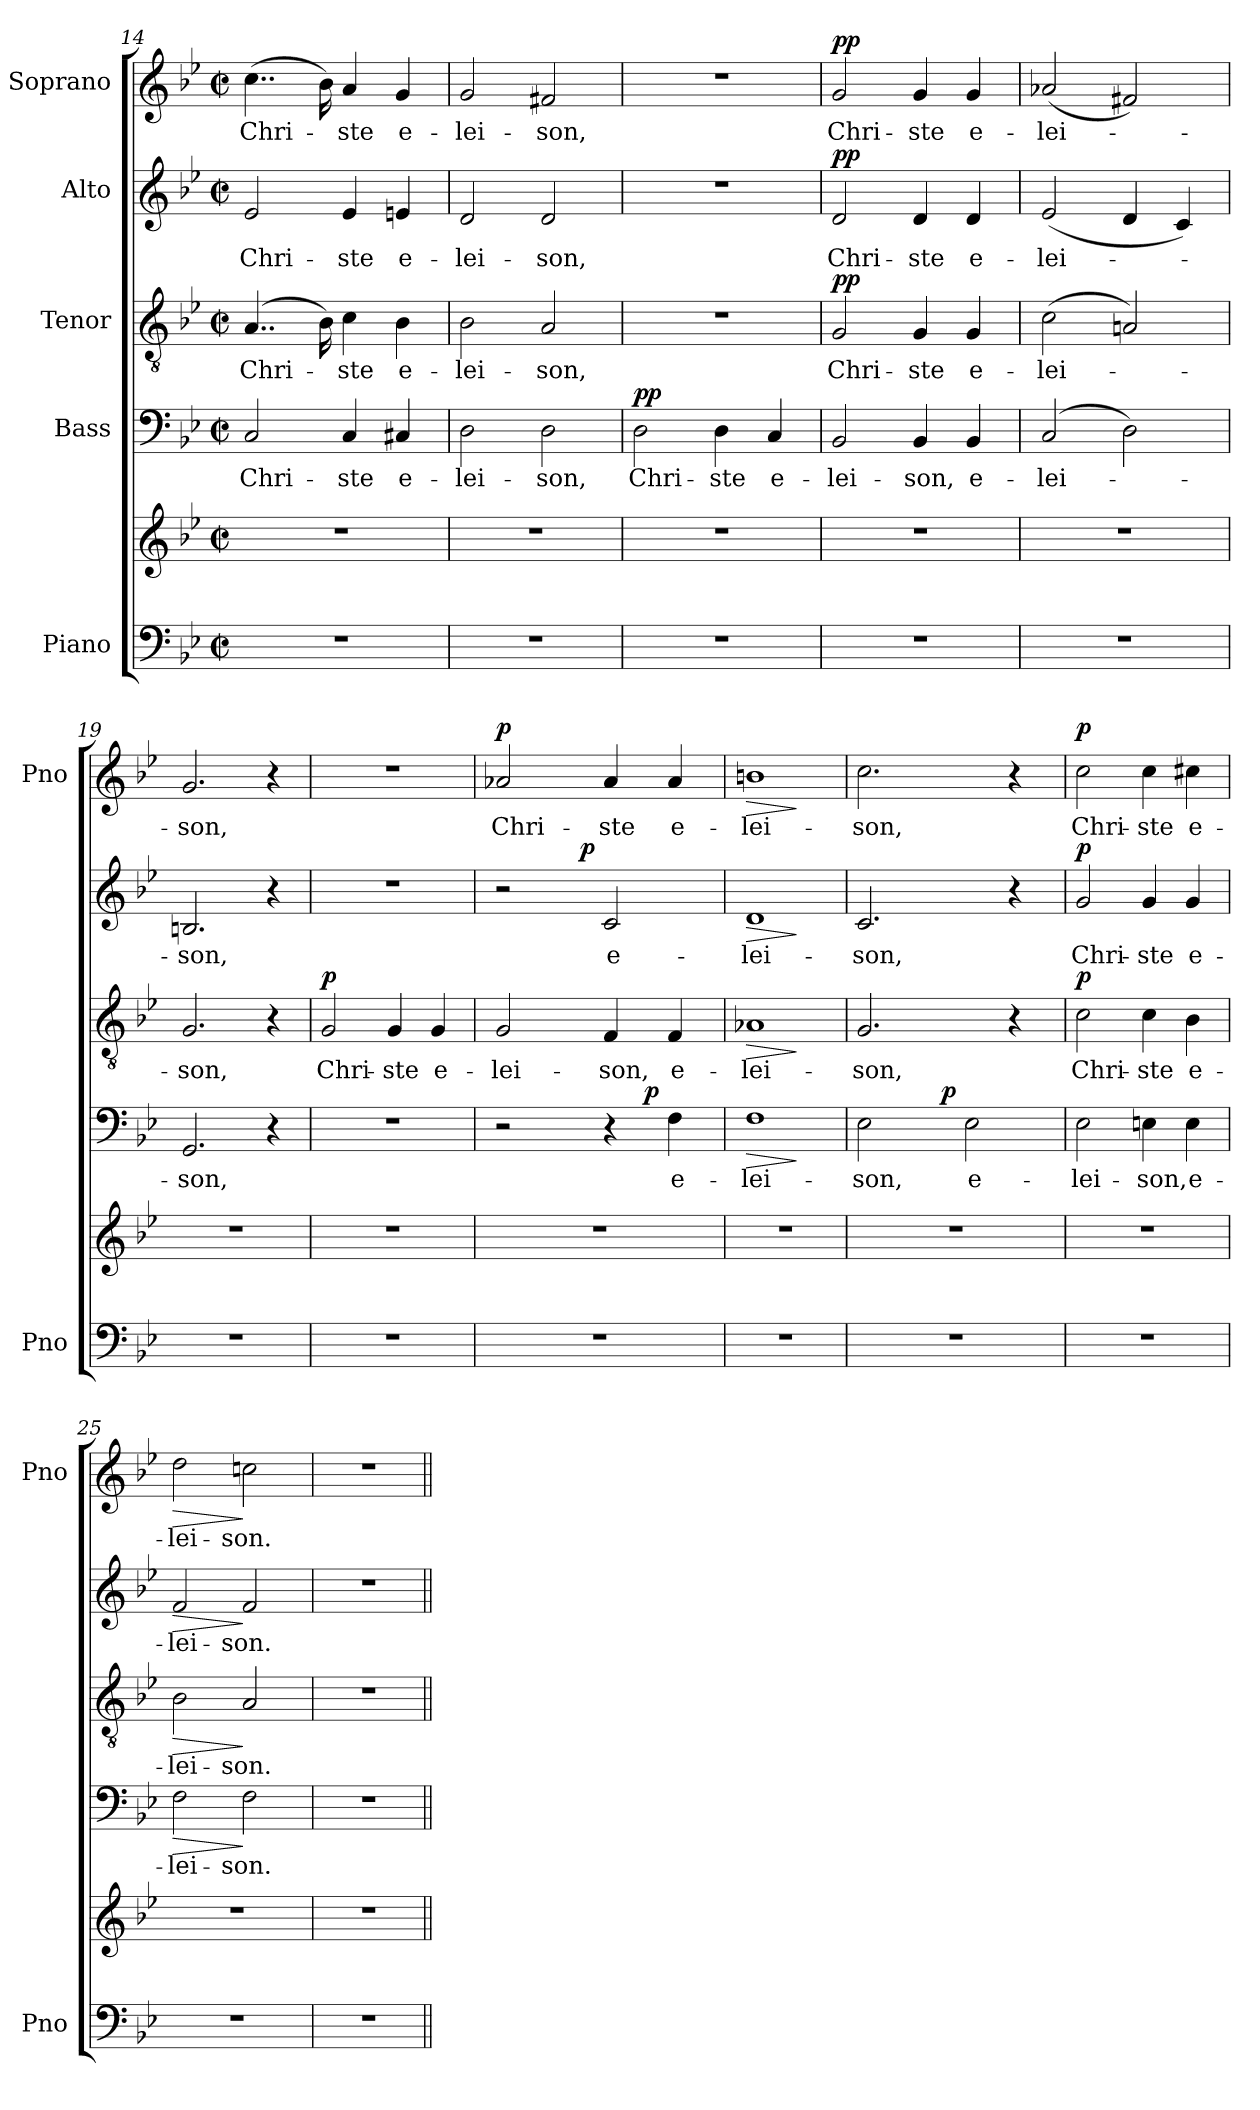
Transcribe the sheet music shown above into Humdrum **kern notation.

**kern	**kern	**kern	**text	**dynam	**kern	**text	**dynam	**kern	**text	**dynam	**kern	**text	**dynam
*part5	*part5	*part4	*part4	*part4	*part3	*part3	*part3	*part2	*part2	*part2	*part1	*part1	*part1
*staff6	*staff5	*staff4	*staff4	*staff4	*staff3	*staff3	*staff3	*staff2	*staff2	*staff2	*staff1	*staff1	*staff1
*I"Piano	*	*I"Bass	*	*	*I"Tenor	*	*	*I"Alto	*	*	*I"Soprano	*	*
*I'Pno	*	*	*	*	*	*	*	*	*	*	*I'Pno	*	*
*clefF4	*clefG2	*clefF4	*	*	*clefGv2	*	*	*clefG2	*	*	*clefG2	*	*
*k[b-e-]	*k[b-e-]	*k[b-e-]	*	*	*k[b-e-]	*	*	*k[b-e-]	*	*	*k[b-e-]	*	*
*B-:	*B-:	*B-:	*	*	*B-:	*	*	*B-:	*	*	*B-:	*	*
*M2/2	*M2/2	*M2/2	*	*	*M2/2	*	*	*M2/2	*	*	*M2/2	*	*
*met(c|)	*met(c|)	*met(c|)	*	*	*met(c|)	*	*	*met(c|)	*	*	*met(c|)	*	*
=14	=14	=14	=14	=14	=14	=14	=14	=14	=14	=14	=14	=14	=14
1r	1r	2C/	Chri-	.	(4..A/	Chri-	.	2e-/	Chri-	.	(4..cc\	Chri-	.
.	.	.	.	.	16B-\)	.	.	.	.	.	16b-\)	.	.
.	.	4C/	-ste	.	4c\	-ste	.	4e-/	-ste	.	4a/	-ste	.
.	.	4C#X/	e-	.	4B-\	e-	.	4en/	e-	.	4g/	e-	.
=15	=15	=15	=15	=15	=15	=15	=15	=15	=15	=15	=15	=15	=15
1r	1r	2D\	-lei-	.	2B-\	-lei-	.	2d/	-lei-	.	2g/	-lei-	.
.	.	2D\	-son,	.	2A/	-son,	.	2d/	-son,	.	2f#X/	-son,	.
=16	=16	=16	=16	=16	=16	=16	=16	=16	=16	=16	=16	=16	=16
!	!	!	!	!LO:DY:a	!	!	!	!	!	!	!	!	!
1r	1r	2D\	Chri-	pp	1r	.	.	1r	.	.	1r	.	.
.	.	4D\	-ste	.	.	.	.	.	.	.	.	.	.
.	.	4C/	e-	.	.	.	.	.	.	.	.	.	.
=17	=17	=17	=17	=17	=17	=17	=17	=17	=17	=17	=17	=17	=17
!	!	!	!	!	!	!	!LO:DY:a	!	!	!LO:DY:a	!	!	!LO:DY:a
1r	1r	2BB-/	-lei-	.	2G/	Chri-	pp	2d/	Chri-	pp	2g/	Chri-	pp
.	.	4BB-/	-­son,	.	4G/	-ste	.	4d/	-ste	.	4g/	-ste	.
.	.	4BB-/	e-	.	4G/	e-	.	4d/	e-	.	4g/	e-	.
=18	=18	=18	=18	=18	=18	=18	=18	=18	=18	=18	=18	=18	=18
1r	1r	(2C/	-lei-	.	(2c\	-lei-	.	(2e-/	-lei-	.	(2a-X/	-lei-	.
.	.	2D\)	.	.	2An/)	.	.	4d/	.	.	2f#X/)	.	.
.	.	.	.	.	.	.	.	4c/)	.	.	.	.	.
!!LO:PB:g=z
=19	=19	=19	=19	=19	=19	=19	=19	=19	=19	=19	=19	=19	=19
1r	1r	2.GG/	-­son,	.	2.G/	-­son,	.	2.Bn/	-­son,	.	2.g/	-­son,	.
.	.	4r	.	.	4r	.	.	4r	.	.	4r	.	.
=20	=20	=20	=20	=20	=20	=20	=20	=20	=20	=20	=20	=20	=20
!	!	!	!	!	!	!	!LO:DY:a	!	!	!	!	!	!
1r	1r	1r	.	.	2G/	Chri-	p	1r	.	.	1r	.	.
.	.	.	.	.	4G/	-ste	.	.	.	.	.	.	.
.	.	.	.	.	4G/	e-	.	.	.	.	.	.	.
=21	=21	=21	=21	=21	=21	=21	=21	=21	=21	=21	=21	=21	=21
!	!	!	!	!	!	!	!	!	!	!	!	!	!LO:DY:a
*	*	*^	*	*	*	*	*	*^	*	*	*	*	*
1r	1r	2r	2ryy	.	.	2G/	-lei-	.	2r	4ryy	.	.	2a-X/	Chri-	p
.	.	.	.	.	.	.	.	.	.	8ryy	.	.	.	.	.
.	.	.	.	.	.	.	.	.	.	32ryy	.	.	.	.	.
!	!	!	!	!	!	!	!	!	!	!	!	!LO:DY:a	!	!	!
.	.	.	.	.	.	.	.	.	.	2ryy	.	p	.	.	.
.	.	4r	8ryy	.	.	4F/	-son,	.	2c/	.	e-	.	4a-/	-ste	.
.	.	.	32ryy	.	.	.	.	.	.	.	.	.	.	.	.
!	!	!	!	!	!LO:DY:a	!	!	!	!	!	!	!	!	!	!
.	.	.	4ryy	.	p	.	.	.	.	.	.	.	.	.	.
.	.	4F\	.	e-	.	4F/	e-	.	.	.	.	.	4a-/	e-	.
.	.	.	16.ryy	.	.	.	.	.	.	16.ryy	.	.	.	.	.
=22	=22	=22	=22	=22	=22	=22	=22	=22	=22	=22	=22	=22	=22	=22	=22
!	!	!	!	!	!LO:HP:b	!	!	!LO:HP:b	!	!	!	!LO:HP:b	!	!	!LO:HP:b
*	*	*v	*v	*	*	*	*	*	*v	*v	*	*	*	*	*
1r	1r	1F	-lei-	>	1A-X	-lei-	>	1d	-lei-	>	1bn	-lei-	>
.	.	.	.	]	.	.	]	.	.	]	.	.	]
=23	=23	=23	=23	=23	=23	=23	=23	=23	=23	=23	=23	=23	=23
*	*	*^	*	*	*	*	*	*	*	*	*	*	*
1r	1r	2E-\	4ryy	-son,	.	2.G/	-son,	.	2.c/	-son,	.	2.cc\	-son,	.
.	.	.	8ryy	.	.	.	.	.	.	.	.	.	.	.
.	.	.	32ryy	.	.	.	.	.	.	.	.	.	.	.
!	!	!	!	!	!LO:DY:a	!	!	!	!	!	!	!	!	!
.	.	.	2ryy	.	p	.	.	.	.	.	.	.	.	.
.	.	2E-\	.	e-	.	.	.	.	.	.	.	.	.	.
.	.	.	.	.	.	4r	.	.	4r	.	.	4r	.	.
.	.	.	16.ryy	.	.	.	.	.	.	.	.	.	.	.
=24	=24	=24	=24	=24	=24	=24	=24	=24	=24	=24	=24	=24	=24	=24
!	!	!	!	!	!	!	!	!LO:DY:a	!	!	!LO:DY:a	!	!	!LO:DY:a
*	*	*v	*v	*	*	*	*	*	*	*	*	*	*	*
1r	1r	2E-\	-lei-	.	2c\	Chri-	p	2g/	Chri-	p	2cc\	Chri-	p
.	.	4En\	-son,	.	4c\	-ste	.	4g/	-ste	.	4cc\	-ste	.
.	.	4E\	e-	.	4B-\	e-	.	4g/	e-	.	4cc#X\	e-	.
=25	=25	=25	=25	=25	=25	=25	=25	=25	=25	=25	=25	=25	=25
!	!	!	!	!LO:HP:b	!	!	!LO:HP:b	!	!	!LO:HP:b	!	!	!LO:HP:b
1r	1r	2F\	-lei-	>	2B-\	-lei-	>	2f/	-lei-	>	2dd\	-lei-	>
.	.	2F\	-son.	]	2A/	-son.	]	2f/	-son.	]	2ccn\	-son.	]
=26	=26	=26	=26	=26	=26	=26	=26	=26	=26	=26	=26	=26	=26
1r	1r	1r	.	.	1r	.	.	1r	.	.	1r	.	.
=||	=||	=||	=||	=||	=||	=||	=||	=||	=||	=||	=||	=||	=||
*-	*-	*-	*-	*-	*-	*-	*-	*-	*-	*-	*-	*-	*-
